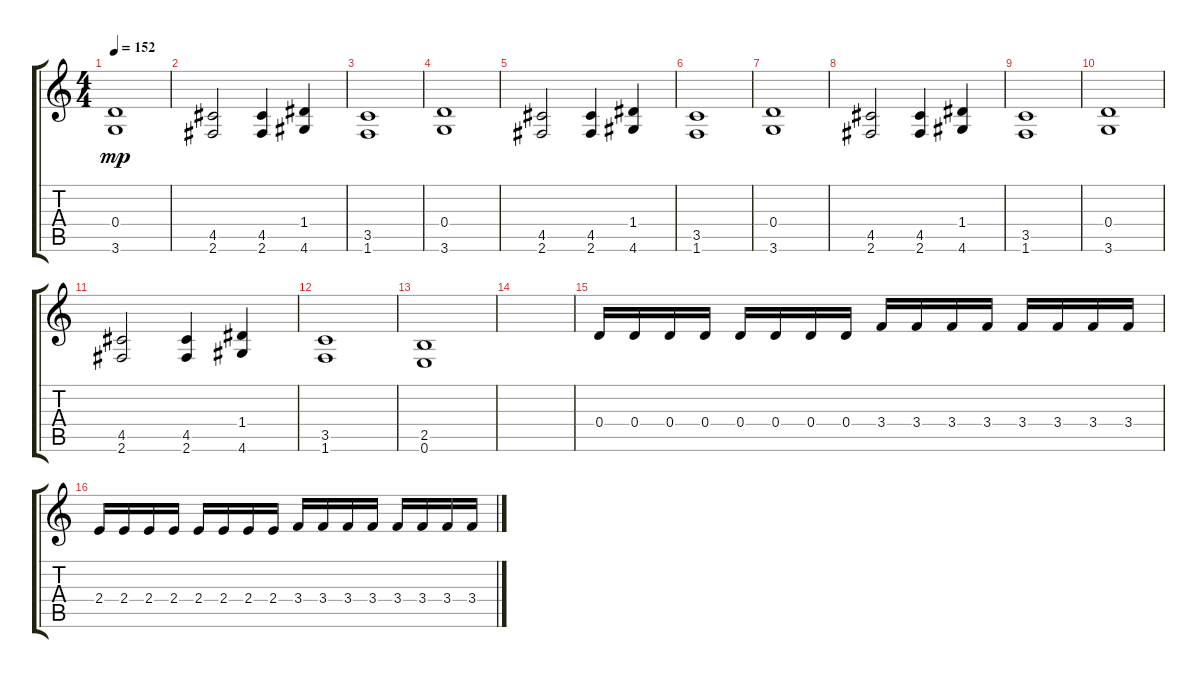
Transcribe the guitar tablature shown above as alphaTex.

\track "" {instrument distortionguitar}
\staff {score tabs}
\tuning (E4 B3 G3 D3 A2 E2) {hide}
\ts (4 4)
\tempo 152
\clef g2
\ks c
(0.4 3.6).1{dy mp} |
(4.5 2.6).2 (4.5 2.6).4 (1.4 4.6).4 |
(3.5 1.6).1 |
(0.4 3.6).1 |
(4.5 2.6).2 (4.5 2.6).4 (1.4 4.6).4 |
(3.5 1.6).1 |
(0.4 3.6).1 |
(4.5 2.6).2 (4.5 2.6).4 (1.4 4.6).4 |
(3.5 1.6).1 |
(0.4 3.6).1 |
(4.5 2.6).2 (4.5 2.6).4 (1.4 4.6).4 |
(3.5 1.6).1 |
(2.5 0.6).1 |
|
0.4.16 0.4.16 0.4.16 0.4.16 0.4.16 0.4.16 0.4.16 0.4.16 3.4.16 3.4.16 3.4.16 3.4.16 3.4.16 3.4.16 3.4.16 3.4.16 |
2.4.16 2.4.16 2.4.16 2.4.16 2.4.16 2.4.16 2.4.16 2.4.16 3.4.16 3.4.16 3.4.16 3.4.16 3.4.16 3.4.16 3.4.16 3.4.16
